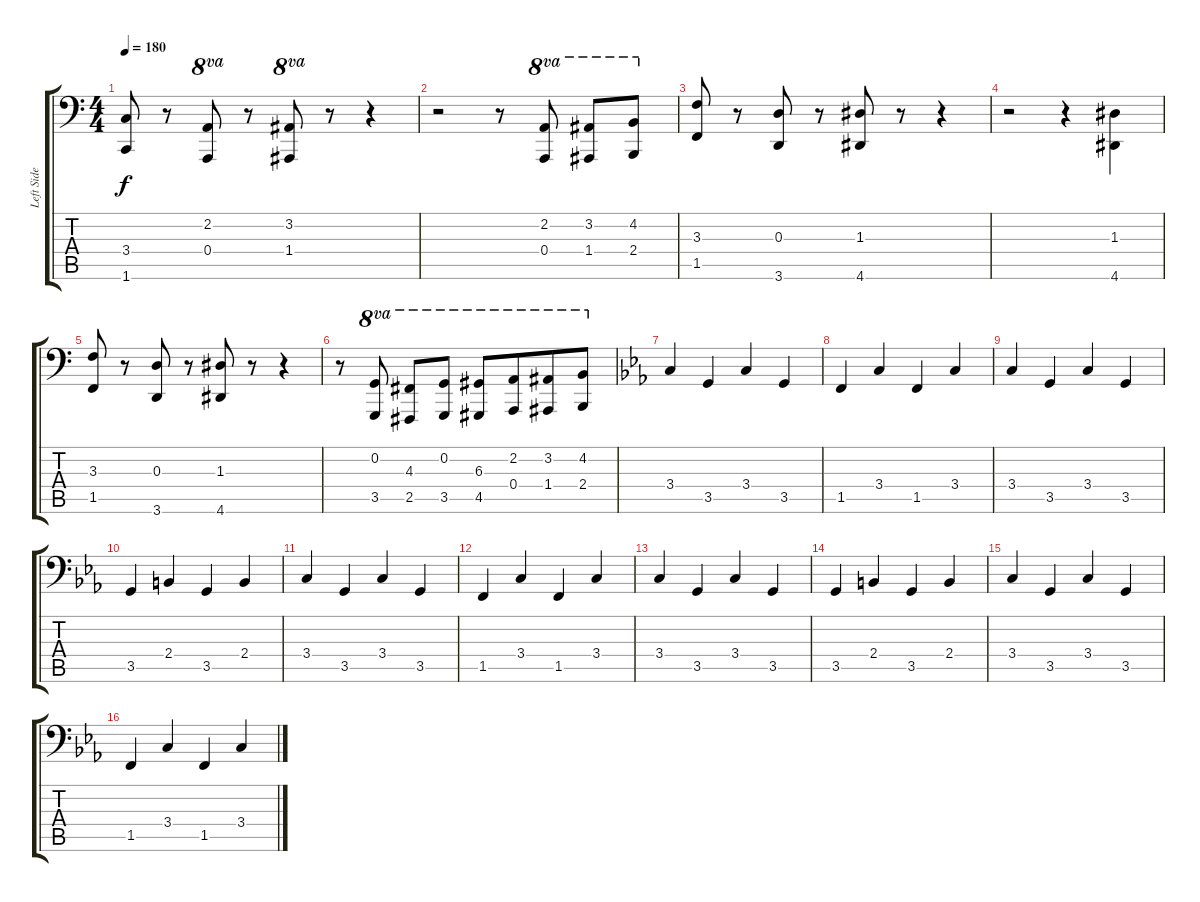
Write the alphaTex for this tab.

\track ("Left Side (L. H. Piano)" "Left Side ") {instrument acousticguitarsteel}
\staff {score tabs}
\tuning (C3 G2 D2 A1 E1 B0) {hide}
\ts (4 4)
\tempo 180
\clef f4
\ks c
(3.4 1.6).8{dy f} r.8 (2.2 0.4).8{ot 8va} r.8 (3.2 1.4).8{ot 8va} r.8 r.4 |
r.2 r.8 (2.2 0.4).8{ot 8va} (3.2 1.4).8{ot 8va} (4.2 2.4).8{ot 8va} |
(3.3 1.5).8 r.8 (0.3 3.6).8 r.8 (1.3 4.6).8 r.8 r.4 |
r.2 r.4 (1.3 4.6).4{beam Down} |
(3.3 1.5).8 r.8 (0.3 3.6).8 r.8 (1.3 4.6).8 r.8 r.4 |
r.8 (0.2 3.5).8{ot 8va} (4.3 2.5).8{ot 8va} (0.2 3.5).8{ot 8va} (6.3 4.5).8{ot 8va} (2.2 0.4).8{ot 8va beam merge} (3.2 1.4).8{ot 8va} (4.2 2.4).8{ot 8va} |
\ks eb
3.4.4 3.5.4 3.4.4 3.5.4 |
1.5.4 3.4.4 1.5.4 3.4.4 |
3.4.4 3.5.4 3.4.4 3.5.4 |
3.5.4 2.4.4 3.5.4 2.4.4 |
3.4.4 3.5.4 3.4.4 3.5.4 |
1.5.4 3.4.4 1.5.4 3.4.4 |
3.4.4 3.5.4 3.4.4 3.5.4 |
3.5.4 2.4.4 3.5.4 2.4.4 |
3.4.4 3.5.4 3.4.4 3.5.4 |
1.5.4 3.4.4 1.5.4 3.4.4
